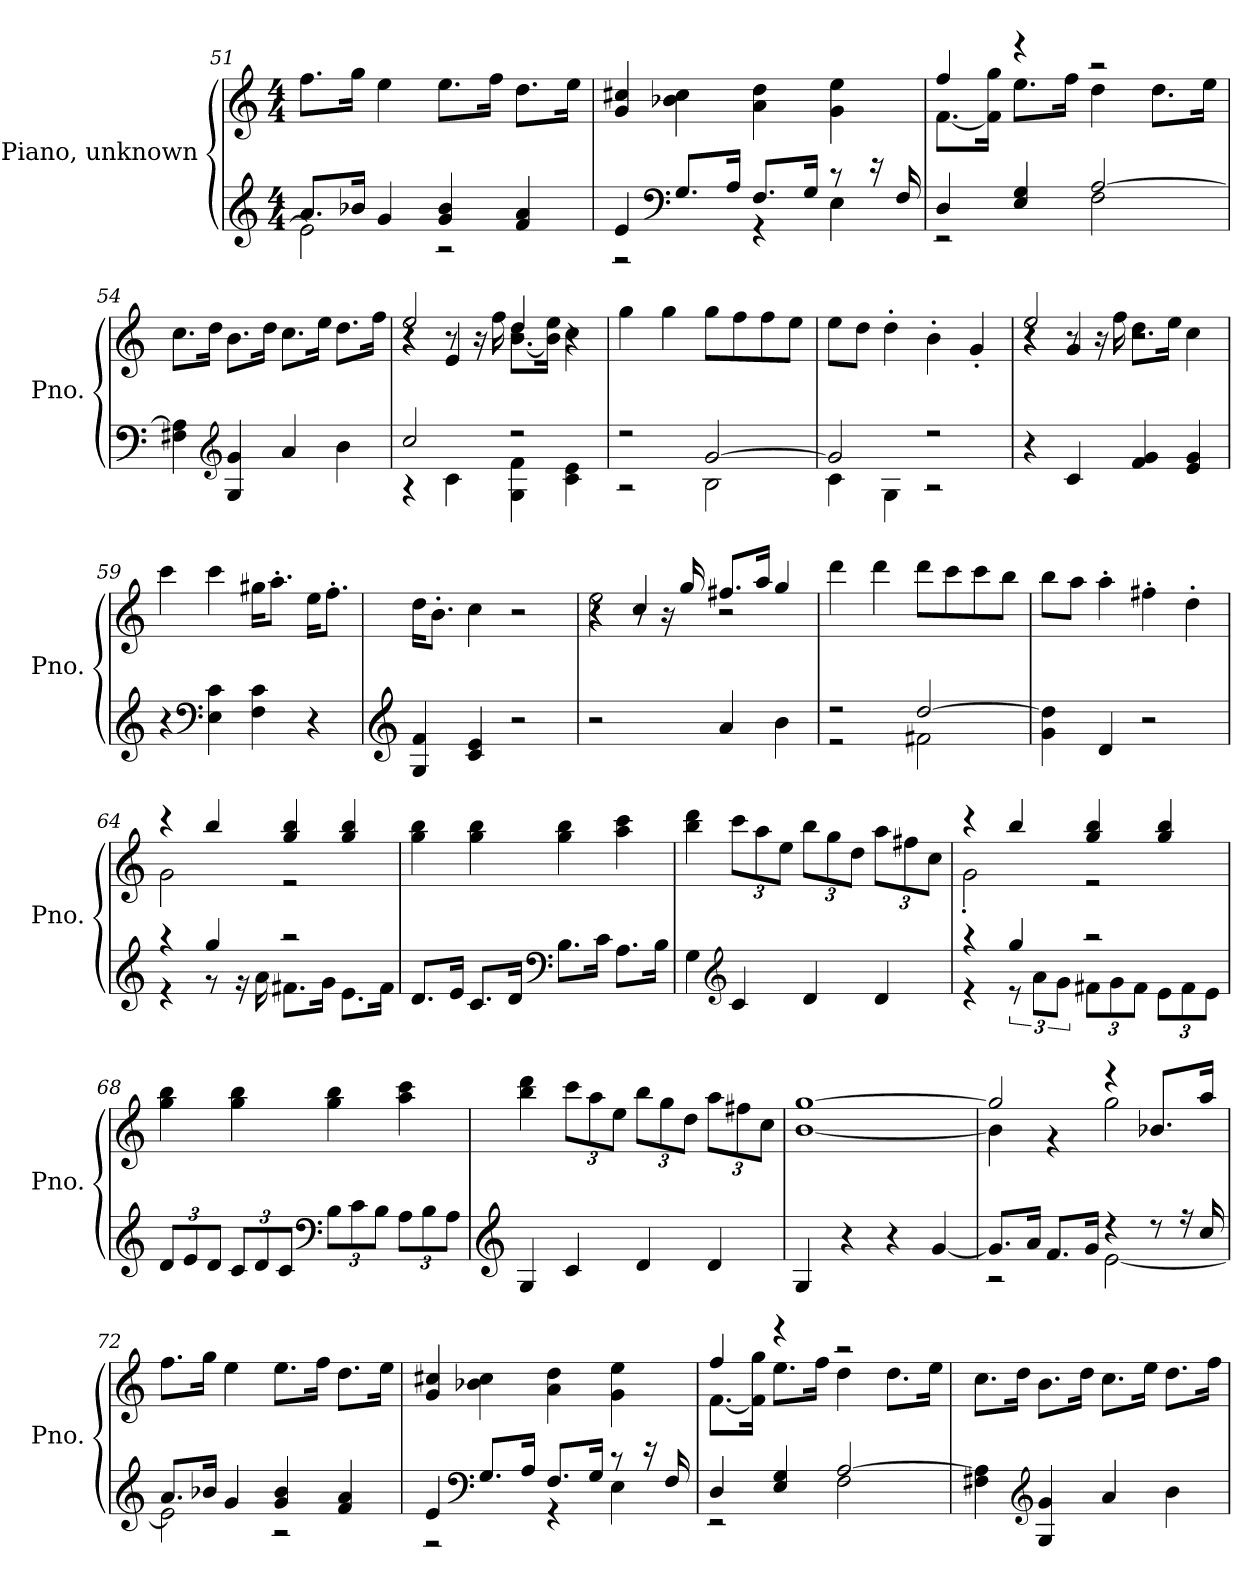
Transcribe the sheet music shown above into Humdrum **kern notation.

**kern	**kern
*part1	*part1
*staff2	*staff1
*I"Piano, unknown	*
*I'Pno.	*
*clefG2	*clefG2
*k[]	*k[]
*M4/4	*M4/4
=51	=51
*^	*
8.a/L	2e\]	8.ff\L
16b-X/Jk	.	16gg\Jk
4g/	.	4ee\
4g/ 4b-/	2r	8.ee\L
.	.	16ff\Jk
4f/ 4a/	.	8.dd\L
.	.	16ee\Jk
!!LO:LB:g=z
=52	=52	=52
4e/	2r	4g/ 4cc#X/
*clefF4	*	*
8.G/L	.	4b-X\ 4cc#\
16A/Jk	.	.
8.F/L	4r	4a\ 4dd\
16G/Jk	.	.
8r	4E\	4g\ 4ee\
16r	.	.
16F/	.	.
=53	=53	=53
*	*	*^
4D/	2r	4ff/	[8.f\L
.	.	.	16f\] 16gg\Jk
4E/ 4G/	.	4r	8.ee\L
.	.	.	16ff\Jk
[2A/	2F\	2r	4dd\
.	.	.	8.dd\L
.	.	.	16ee\Jk
*v	*v	*	*
*	*v	*v
=54	=54
4F#X\ 4A\]	8.cc\L
.	16dd\Jk
*clefG2	*
4G/ 4g/	8.b\L
.	16dd\Jk
4a/	8.cc\L
.	16ee\Jk
4b\	8.dd\L
.	16ff\Jk
=55	=55
*^	*^
*	*	*	*^
2cc/	4r	2ee/	4r	4r
.	4c\	.	8r	4e/
.	.	.	16r	.
.	.	.	16ff\	.
2r	4G\ 4f\	4dd/	[8.b\L	2r
.	.	.	16b\] 16ee\Jk	.
.	4c\ 4e\	4r	4cc\	.
*	*	*v	*v	*v
!!LO:PB:g=z
=56	=56	=56
2r	2r	4gg\
.	.	4gg\
[2g/	2B\	8gg\L
.	.	8ff\
.	.	8ff\
.	.	8ee\J
=57	=57	=57
2g/]	4c\	8ee\L
.	.	8dd\J
.	4G\	4dd'\
2r	2r	4b'\
.	.	4g'/
*v	*v	*
=58	=58
*	*^
*	*	*^
4r	2ee/	4r	4r
4c/	.	8r	4g/
.	.	16r	.
.	.	16ff\	.
4f/ 4g/	2r	8.dd\L	2r
.	.	16ee\Jk	.
4e/ 4g/	.	4cc\	.
*	*v	*v	*v
=59	=59
4r	4ccc\
*clefF4	*
4E\ 4c\	4ccc\
4F\ 4c\	16gg#X\KL
.	8.aa'\J
4r	16ee\KL
.	8.ff'\J
=60	=60
*clefG2	*
4G/ 4f/	16dd\KL
.	8.b'\J
4c/ 4e/	4cc\
2r	2r
!!LO:LB:g=z
=61	=61
*	*^
*	*	*^
2r	4r	2ee\	4r
.	8r	.	4cc/
.	16r	.	.
.	16gg/	.	.
4a/	8.ff#X/L	2r	2r
.	16aa/Jk	.	.
4b\	4gg/	.	.
*	*v	*v	*v
=62	=62
*^	*
2r	2r	4ddd\
.	.	4ddd\
[2dd/	2f#X\	8ddd\L
.	.	8ccc\
.	.	8ccc\
.	.	8bb\J
*v	*v	*
=63	=63
4g\ 4dd\]	8bb\L
.	8aa\J
4d/	4aa'\
2r	4ff#X'\
.	4dd'\
=64	=64
*^	*^
4r	4r	4r	2g\
4gg/	8r	4bb/	.
.	16r	.	.
.	16a\	.	.
2r	8.f#X\L	4gg/ 4bb/	2r
.	16g\Jk	.	.
.	8.e\L	4gg/ 4bb/	.
.	16f#\Jk	.	.
*v	*v	*	*
*	*v	*v
!!LO:LB:g=z
=65	=65
8.d/L	4gg\ 4bb\
16e/Jk	.
8.c/L	4gg\ 4bb\
16d/Jk	.
*clefF4	*
8.B\L	4gg\ 4bb\
16c\Jk	.
8.A\L	4aa\ 4ccc\
16B\Jk	.
=66	=66
4G\	4bb\ 4ddd\
*clefG2	*
*	*Xbrackettup
4c/	12ccc\L
.	12aa\
.	12ee\J
4d/	12bb\L
.	12gg\
.	12dd\J
4d/	12aa\L
.	12ff#X\
.	12cc\J
=67	=67
*^	*^
4r	4r	4r	2g'\
4gg/	12r	4bb/	.
.	12a\L	.	.
.	12g\J	.	.
*	*Xbrackettup	*	*
2r	12f#X\L	4gg/ 4bb/	2r
.	12g\	.	.
.	12f#\J	.	.
.	12e\L	4gg/ 4bb/	.
.	12f#\	.	.
.	12e\J	.	.
*v	*v	*	*
*	*v	*v
!!LO:LB:g=z
=68	=68
12d/L	4gg\ 4bb\
12e/	.
12d/J	.
12c/L	4gg\ 4bb\
12d/	.
12c/J	.
*clefF4	*
12B\L	4gg\ 4bb\
12c\	.
12B\J	.
12A\L	4aa\ 4ccc\
12B\	.
12A\J	.
=69	=69
*clefG2	*
4G/	4bb\ 4ddd\
4c/	12ccc\L
.	12aa\
.	12ee\J
4d/	12bb\L
.	12gg\
.	12dd\J
4d/	12aa\L
.	12ff#X\
.	12cc\J
=70	=70
*	*^
4G/	[1gg	[1b
4r	.	.
4r	.	.
[4g/	.	.
=71	=71	=71
*^	*	*
8.g/L]	2r	2gg/]	4b\]
16a/Jk	.	.	.
8.f/L	.	.	4r
16g/Jk	.	.	.
4r	[2e\	4r	2gg\
8r	.	8.b-X/L	.
16r	.	.	.
16cc/	.	16aa/Jk	.
*	*	*v	*v
!!LO:LB:g=z
=72	=72	=72
8.a/L	2e\]	8.ff\L
16b-X/Jk	.	16gg\Jk
4g/	.	4ee\
4g/ 4b-/	2r	8.ee\L
.	.	16ff\Jk
4f/ 4a/	.	8.dd\L
.	.	16ee\Jk
=73	=73	=73
4e/	2r	4g/ 4cc#X/
*clefF4	*	*
8.G/L	.	4b-X\ 4cc#\
16A/Jk	.	.
8.F/L	4r	4a\ 4dd\
16G/Jk	.	.
8r	4E\	4g\ 4ee\
16r	.	.
16F/	.	.
=74	=74	=74
*	*	*^
4D/	2r	4ff/	[8.f\L
.	.	.	16f\] 16gg\Jk
4E/ 4G/	.	4r	8.ee\L
.	.	.	16ff\Jk
[2A/	2F\	2r	4dd\
.	.	.	8.dd\L
.	.	.	16ee\Jk
*v	*v	*	*
*	*v	*v
=75	=75
4F#X\ 4A\]	8.cc\L
.	16dd\Jk
*clefG2	*
4G/ 4g/	8.b\L
.	16dd\Jk
4a/	8.cc\L
.	16ee\Jk
4b\	8.dd\L
.	16ff\Jk
=	=
*-	*-
